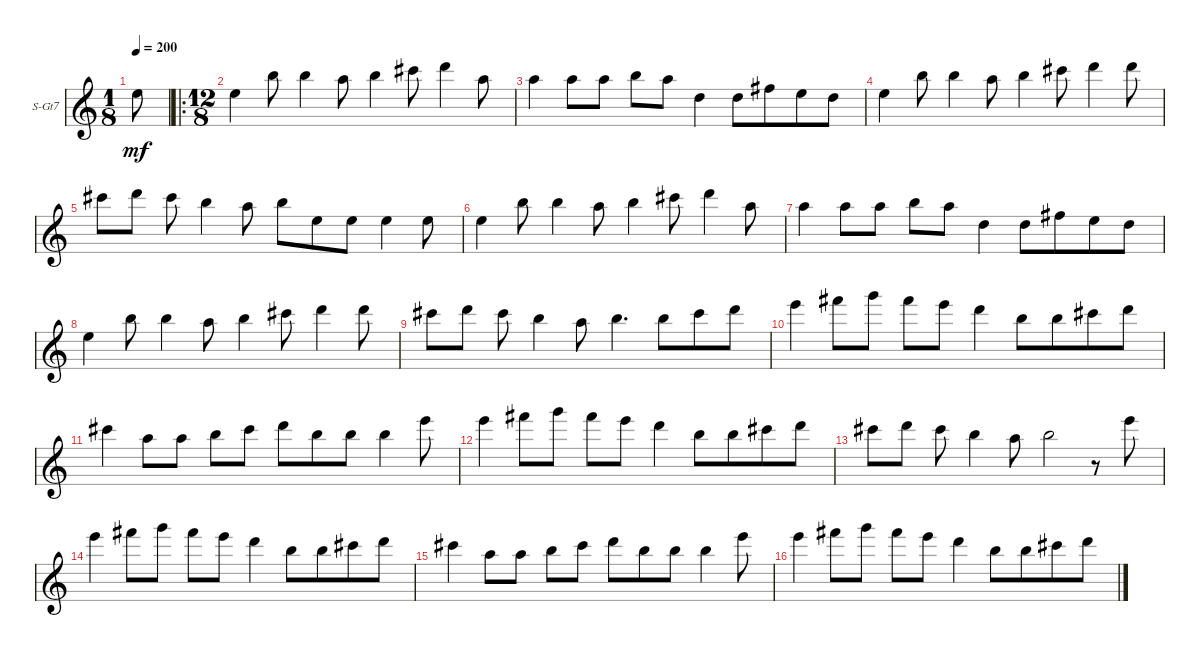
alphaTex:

\bracketExtendMode groupsimilarinstruments
\firstSystemTrackNameOrientation horizontal
\otherSystemsTrackNameOrientation horizontal
\track ("Flute in C" "S-Gt7") {instrument flute}
\staff {score}
\tuning (E4 B3 G3 D3 A2 E2 B1)
\displaytranspose 12
\ts (1 8)
\beaming (8 2 2 2 2)
\tempo 200
\clef g2
\ks c
0.1.8{dy mf instrument flute} |
\ro
\ts (12 8)
\beaming (8 2 2 2 6)
0.1.4 7.1.8 7.1.4 5.1.8 7.1.4 9.1.8 10.1.4 5.1.8 |
5.1.4 5.1.8 5.1.8 7.1.8 5.1.8 3.2.4 3.2.8 2.1.8 0.1.8 3.2.8 |
0.1.4 7.1.8 7.1.4 5.1.8 7.1.4 9.1.8 10.1.4 10.1.8 |
9.1.8 10.1.8 9.1.8 7.1.4 5.1.8 7.1.8 0.1.8 0.1.8 0.1.4 0.1.8 |
0.1.4 7.1.8 7.1.4 5.1.8 7.1.4 9.1.8 10.1.4 5.1.8 |
5.1.4 5.1.8 5.1.8 7.1.8 5.1.8 3.2.4 3.2.8 2.1.8 0.1.8 3.2.8 |
0.1.4 7.1.8 7.1.4 5.1.8 7.1.4 9.1.8 10.1.4 10.1.8 |
9.1.8 10.1.8 9.1.8 7.1.4 5.1.8 7.1.4{d} 7.1.8 9.1.8 10.1.8 |
12.1.4 14.1.8 15.1.8 14.1.8 12.1.8 10.1.4 7.1.8 7.1.8 9.1.8 10.1.8 |
9.1.4 5.1.8 5.1.8 7.1.8 9.1.8 10.1.8 7.1.8 7.1.8 7.1.4 12.1.8 |
12.1.4 14.1.8 15.1.8 14.1.8 12.1.8 10.1.4 7.1.8 7.1.8 9.1.8 10.1.8 |
9.1.8 10.1.8 9.1.8 7.1.4 5.1.8 7.1.2 r.8 12.1.8 |
12.1.4 14.1.8 15.1.8 14.1.8 12.1.8 10.1.4 7.1.8 7.1.8 9.1.8 10.1.8 |
9.1.4 5.1.8 5.1.8 7.1.8 9.1.8 10.1.8 7.1.8 7.1.8 7.1.4 12.1.8 |
12.1.4 14.1.8 15.1.8 14.1.8 12.1.8 10.1.4 7.1.8 7.1.8 9.1.8 10.1.8
